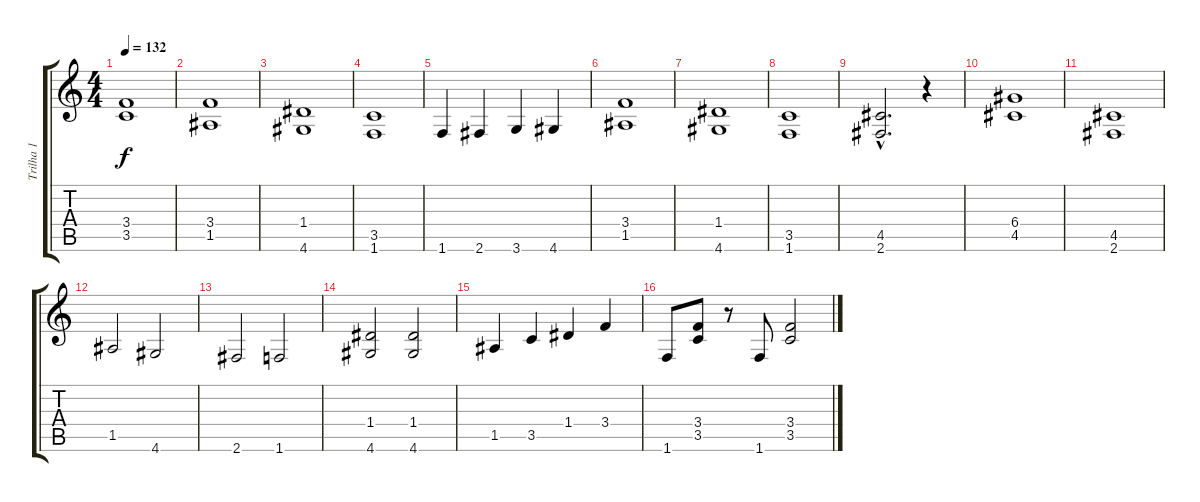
\track ("Trilha 1" "Trilha 1") {instrument acousticguitarsteel}
\staff {score tabs}
\tuning (E4 B3 G3 D3 A2 E2) {hide}
\ts (4 4)
\tempo 132
\clef g2
\ks c
(3.4{t} 3.5{t}).1{dy f} |
(3.4 1.5).1 |
(1.4 4.6).1 |
(3.5 1.6).1 |
1.6.4 2.6.4 3.6.4 4.6.4 |
(3.4 1.5).1 |
(1.4 4.6).1 |
(3.5 1.6).1 |
(4.5{hac} 2.6{hac}).2{d} r.4 |
(6.4 4.5).1 |
(4.5 2.6).1 |
1.5.2 4.6.2 |
2.6.2 1.6.2 |
(1.4 4.6).2 (1.4 4.6).2 |
1.5.4 3.5.4 1.4.4 3.4.4 |
1.6.8 (3.4 3.5).8 r.8 1.6.8 (3.4 3.5).2
